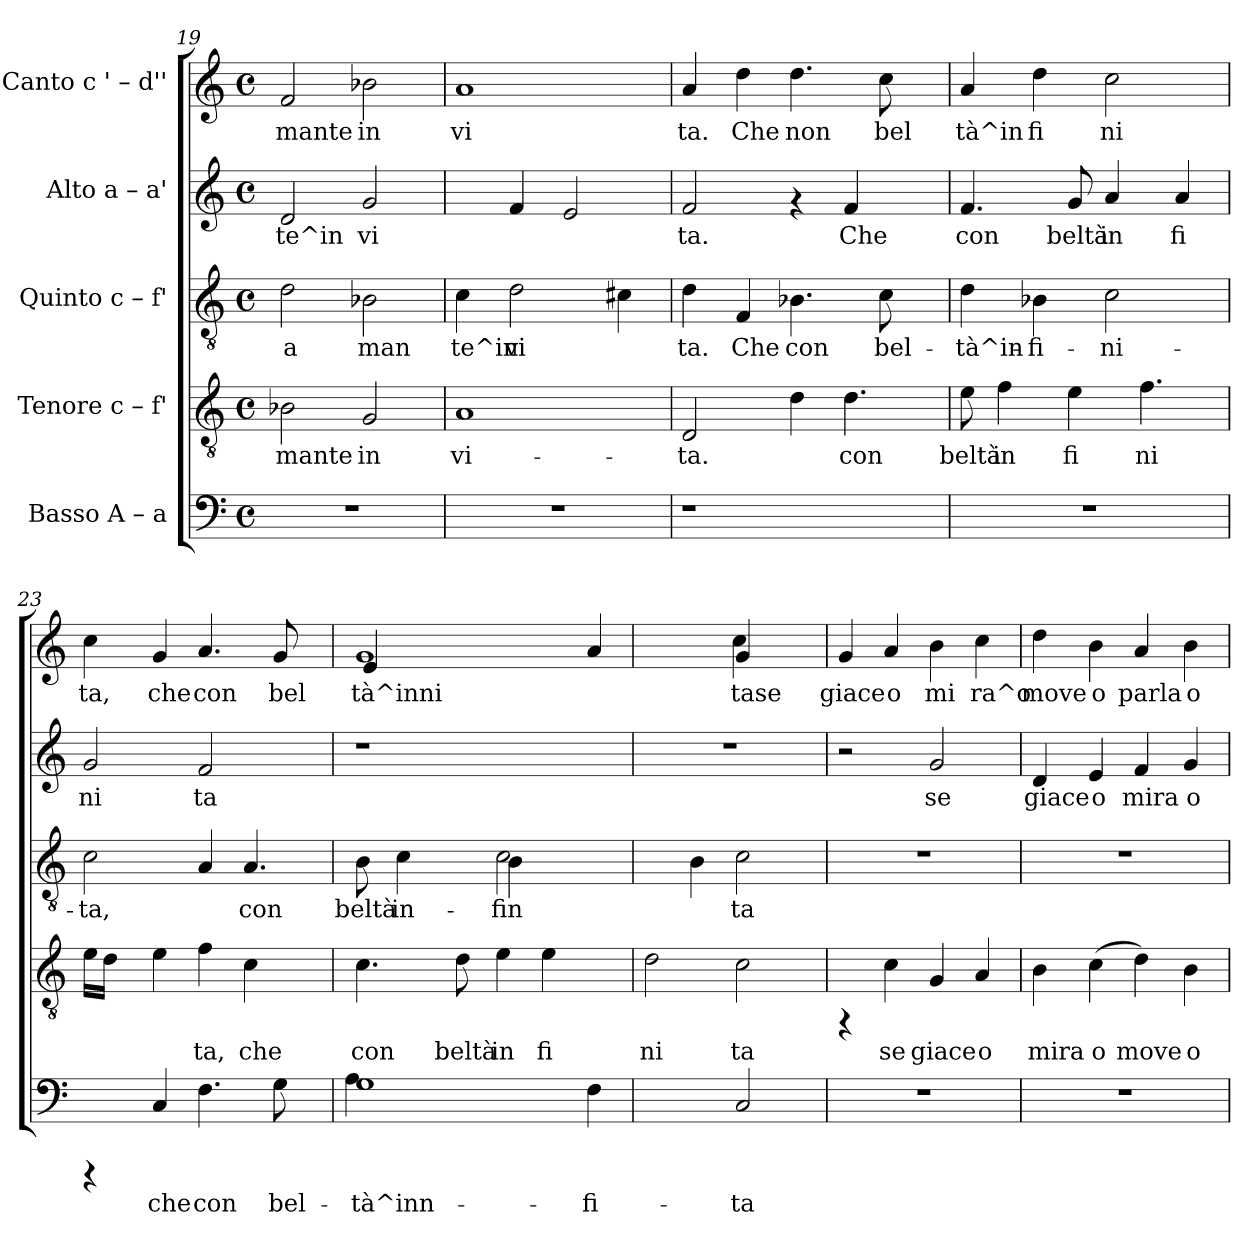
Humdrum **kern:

**kern	**text	**kern	**text	**kern	**text	**kern	**text	**kern	**text
*part5	*part5	*part4	*part4	*part3	*part3	*part2	*part2	*part1	*part1
*staff5	*staff5	*staff4	*staff4	*staff3	*staff3	*staff2	*staff2	*staff1	*staff1
*I"Basso  A – a	*	*I"Tenore  c – f'	*	*I"Quinto  c – f'	*	*I"Alto  a – a'	*	*I"Canto  c ' – d''	*
*clefF4	*	*clefGv2	*	*clefGv2	*	*clefG2	*	*clefG2	*
*k[]	*	*k[]	*	*k[]	*	*k[]	*	*k[]	*
*C:	*	*C:	*	*C:	*	*C:	*	*C:	*
*M4/4	*	*M4/4	*	*M4/4	*	*M4/4	*	*M4/4	*
*met(c)	*	*met(c)	*	*met(c)	*	*met(c)	*	*met(c)	*
=19	=19	=19	=19	=19	=19	=19	=19	=19	=19
!	!	!	!LO:LY:b:rj	!	!LO:LY:b:rj	!	!LO:LY:b:rj	!	!LO:LY:b:rj
1r	.	2B-X\	-mante	2d\	a	2d/	te^in	2f/	mante
!	!	!	!LO:LY:b:rj	!	!LO:LY:b:rj	!	!LO:LY:b:rj	!	!LO:LY:b:rj
.	.	2G/	in	2B-X\	man	2g/	vi	2b-X\	in
=20	=20	=20	=20	=20	=20	=20	=20	=20	=20
!	!	!	!LO:LY:b:rj	!	!LO:LY:b:rj	!	!	!	!LO:LY:b:rj
1r	.	1A	vi-	4c\	te^in	4ryy	.	1a	vi
!	!	!	!	!	!LO:LY:b:rj	!	!LO:LY:b:rj	!	!
.	.	.	.	2d\	vi	4f/	.	.	.
!	!	!	!	!	!	!	!LO:LY:b:rj	!	!
.	.	.	.	.	.	2e/	.	.	.
!	!	!	!	!	!LO:LY:b:rj	!	!	!	!
.	.	.	.	4c#X\	.	.	.	.	.
!!LO:LB:g=z
=21	=21	=21	=21	=21	=21	=21	=21	=21	=21
!	!	!	!LO:LY:b:rj	!	!LO:LY:b:rj	!	!LO:LY:b:rj	!	!LO:LY:b:rj
1r	.	2D/	-ta.	4d\	ta.	2f/	ta.	4a/	ta.
!	!	!	!	!	!LO:LY:b:rj	!	!	!	!LO:LY:b:rj
.	.	.	.	4F/	Che	.	.	4dd\	Che
!	!	!	!	!	!LO:LY:b:rj	!	!	!	!LO:LY:b:rj
.	.	4d\	.	4.B-X\	con	4rf	.	4.dd\	non
!	!	!	!LO:LY:b:rj	!	!	!	!LO:LY:b:rj	!	!
.	.	4.d\	con	.	.	4f/	Che	.	.
!	!	!	!	!	!LO:LY:b:rj	!	!	!	!LO:LY:b:rj
.	.	.	.	8c\	bel-	.	.	8cc\	bel
8ryy	.	.	.	8ryy	.	8ryy	.	8ryy	.
=22	=22	=22	=22	=22	=22	=22	=22	=22	=22
!	!	!	!LO:LY:b:rj	!	!LO:LY:b:rj	!	!LO:LY:b:rj	!	!LO:LY:b:rj
1r	.	8e\	beltà	4d\	-tà^in-	4.f/	con	4a/	tà^in
!	!	!	!LO:LY:b:rj	!	!	!	!	!	!
.	.	4f\	in	.	.	.	.	.	.
!	!	!	!	!	!LO:LY:b:rj	!	!	!	!LO:LY:b:rj
.	.	.	.	4B-X\	-fi-	.	.	4dd\	fi
!	!	!	!LO:LY:b:rj	!	!	!	!LO:LY:b:rj	!	!
.	.	4e\	fi	.	.	8g/	beltà	.	.
!	!	!	!	!	!LO:LY:b:rj	!	!LO:LY:b:rj	!	!LO:LY:b:rj
.	.	.	.	2c\	-ni-	4a/	in	2cc\	ni
!	!	!	!LO:LY:b:rj	!	!	!	!	!	!
.	.	4.f\	ni	.	.	.	.	.	.
!	!	!	!	!	!	!	!LO:LY:b:rj	!	!
.	.	.	.	.	.	4a/	fi	.	.
=23	=23	=23	=23	=23	=23	=23	=23	=23	=23
!	!	!	!LO:LY:b:rj	!	!LO:LY:b:rj	!	!LO:LY:b:rj	!	!LO:LY:b:rj
4rCCC	.	16e\L	.	2c\	-ta,	2g/	ni	4cc\	ta,
!	!	!	!LO:LY:b:rj	!	!	!	!	!	!
.	.	16d\J	.	.	.	.	.	.	.
.	.	8ryy	.	.	.	.	.	.	.
!	!LO:LY:b:cj	!	!LO:LY:b:rj	!	!	!	!	!	!LO:LY:b:rj
4C/	che	4e\	.	.	.	.	.	4g/	che
!	!LO:LY:b:cj	!	!LO:LY:b:rj	!	!	!	!LO:LY:b:rj	!	!LO:LY:b:rj
4.F\	con	4f\	ta,	4A/	.	2f/	ta	4.a/	con
!	!	!	!LO:LY:b:rj	!	!LO:LY:b:rj	!	!	!	!
.	.	4c\	che	4.A/	con	.	.	.	.
!	!LO:LY:b:cj	!	!	!	!	!	!	!	!LO:LY:b:rj
8G\	bel-	.	.	.	.	.	.	8g/	bel
8ryy	.	8ryy	.	.	.	8ryy	.	8ryy	.
=24	=24	=24	=24	=24	=24	=24	=24	=24	=24
*^	*	*	*	*	*	*	*	*	*
!	!	!LO:LY:b:cj	!	!LO:LY:b:rj	!	!LO:LY:b:rj	!	!	!	!LO:LY:b:rj
*	*	*	*	*	*^	*	*	*	*^	*
1G	4A\	-tà^inn-	4.c\	con	8B\	2ryy	beltà	1r	.	1g	4e/	tà^inni
!	!	!	!	!	!	!	!LO:LY:b:rj	!	!	!	!	!
.	.	.	.	.	4c\	.	in-	.	.	.	.	.
.	1ryy	.	.	.	.	.	.	.	.	.	1ryy	.
!	!	!	!	!LO:LY:b:rj	!	!	!	!	!	!	!	!
.	.	.	8d\	beltà	8ryy	.	.	.	.	.	.	.
!	!	!	!	!LO:LY:b:rj	!	!	!LO:LY:b:rj	!	!	!	!	!
.	.	.	4e\	in	2c\	4B\	-fin-	.	.	.	.	.
!	!	!	!	!LO:LY:b:rj	!	!	!	!	!	!	!	!
.	.	.	4e\	fi	.	4ryy	.	.	.	.	.	.
!	!	!LO:LY:b:cj	!	!	!	!	!	!	!	!	!	!LO:LY:b:rj
4F\	.	-fi-	4ryy	.	4ryy	4ryy	.	4ryy	.	4a/	.	.
*v	*v	*	*	*	*	*	*	*	*	*	*	*
=25	=25	=25	=25	=25	=25	=25	=25	=25	=25	=25	=25
!	!	!	!LO:LY:b:rj	!	!	!	!	!	!	!	!
*	*	*	*	*v	*v	*	*	*	*	*	*
2ryy	.	2d\	ni	4ryy	.	1r	.	2ryy	2ryy	.
!	!	!	!	!	!LO:LY:b:rj	!	!	!	!	!
.	.	.	.	4B\	--	.	.	.	.	.
!	!LO:LY:b:cj	!	!LO:LY:b:rj	!	!LO:LY:b:rj	!	!	!	!	!LO:LY:b:rj
2C/	-ta	2c\	ta	2c\	-ta	.	.	4g/	4cc\	tase
.	.	.	.	.	.	.	.	4ryy	4ryy	.
=26	=26	=26	=26	=26	=26	=26	=26	=26	=26	=26
!	!	!	!	!	!	!	!	!	!	!LO:LY:b:rj
*	*	*	*	*	*	*	*	*v	*v	*
1r	.	4rFF	.	1r	.	2r	.	4g/	giace
!	!	!	!LO:LY:b:rj	!	!	!	!	!	!LO:LY:b:rj
.	.	4c\	se	.	.	.	.	4a/	o
!	!	!	!LO:LY:b:rj	!	!	!	!LO:LY:b:rj	!	!LO:LY:b:rj
.	.	4G/	giace	.	.	2g/	se	4b\	mi
!	!	!	!LO:LY:b:rj	!	!	!	!	!	!LO:LY:b:rj
.	.	4A/	o	.	.	.	.	4cc\	ra^o
!!LO:LB:g=z
=27	=27	=27	=27	=27	=27	=27	=27	=27	=27
!	!	!	!LO:LY:b:rj	!	!	!	!LO:LY:b:rj	!	!LO:LY:b:rj
1r	.	4B\	mira	1r	.	4d/	giace	4dd\	move
!	!	!	!LO:LY:b:rj	!	!	!	!LO:LY:b:rj	!	!LO:LY:b:rj
.	.	(<4c\	o	.	.	4e/	o	4b\	o
!	!	!	!LO:LY:b:rj	!	!	!	!LO:LY:b:rj	!	!LO:LY:b:rj
.	.	4d\)	move	.	.	4f/	mira	4a/	parla
!	!	!	!LO:LY:b:rj	!	!	!	!LO:LY:b:rj	!	!LO:LY:b:rj
.	.	4B\	o	.	.	4g/	o	4b\	o
=	=	=	=	=	=	=	=	=	=
*-	*-	*-	*-	*-	*-	*-	*-	*-	*-
